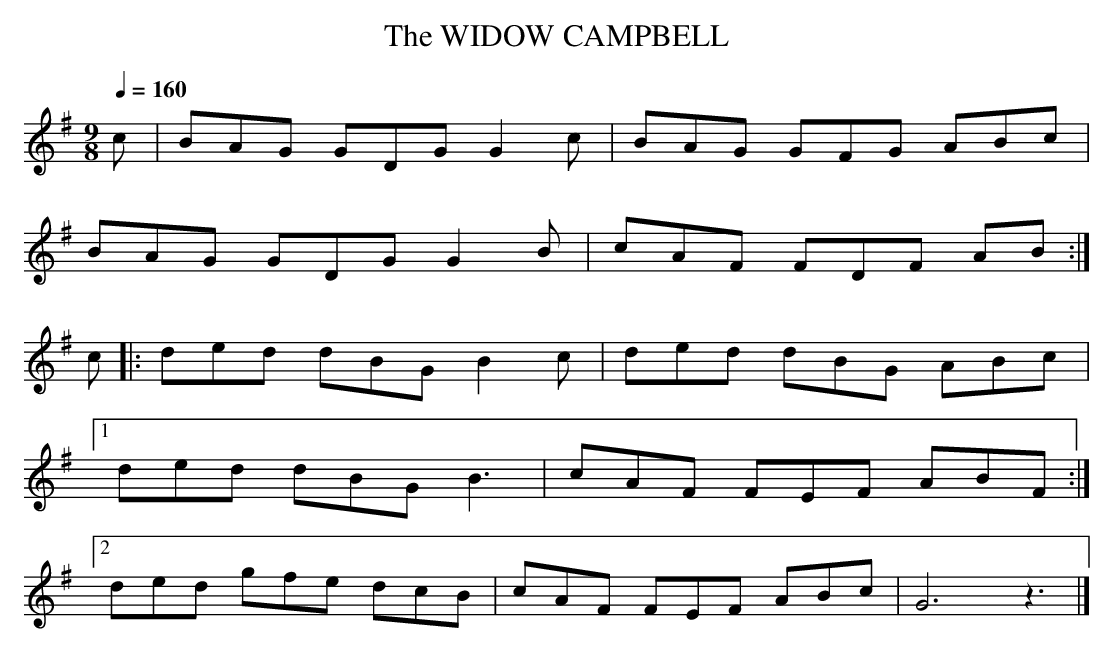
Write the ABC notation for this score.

X:1
T:WIDOW CAMPBELL, The
Q:1/4=160
L:1/8
M:9/8
K:G
c|BAG GDG G2c|BAG GFG ABc|
BAG GDG G2B|cAF FDF AB :|
c|:ded dBG B2c|ded dBG ABc|
[1 ded dBG B3|cAF FEF ABF:|
[2 ded gfe dcB|cAF FEF ABc|G6z3|]
